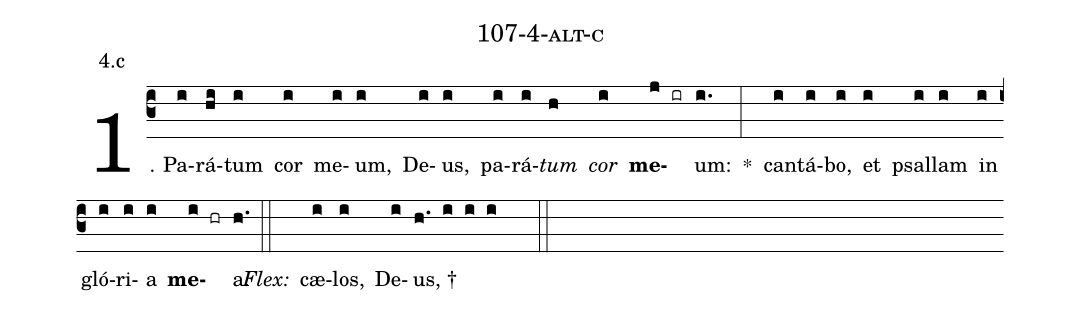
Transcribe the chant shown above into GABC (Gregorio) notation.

name: 107-4-alt-c;
annotation: 4.c;
%%
(c3)1. Pa(i)rá(hi)tum(i) cor(i) me(i)um,(i) De(i)us,(i) pa(i)rá(i)<i>tum</i>(h) <i>cor</i>(i) <b>me</b>(j ir)um:(i.) *(:) can(i)tá(i)bo,(i) et(i) psal(i)lam(i) in(i) gló(i)ri(i)a(i) <b>me</b>(i hr)a.(h.) (::)
<i>Flex:</i>()  cæ(i)los,(i) De(i)us, †(h. i i i  ::)
